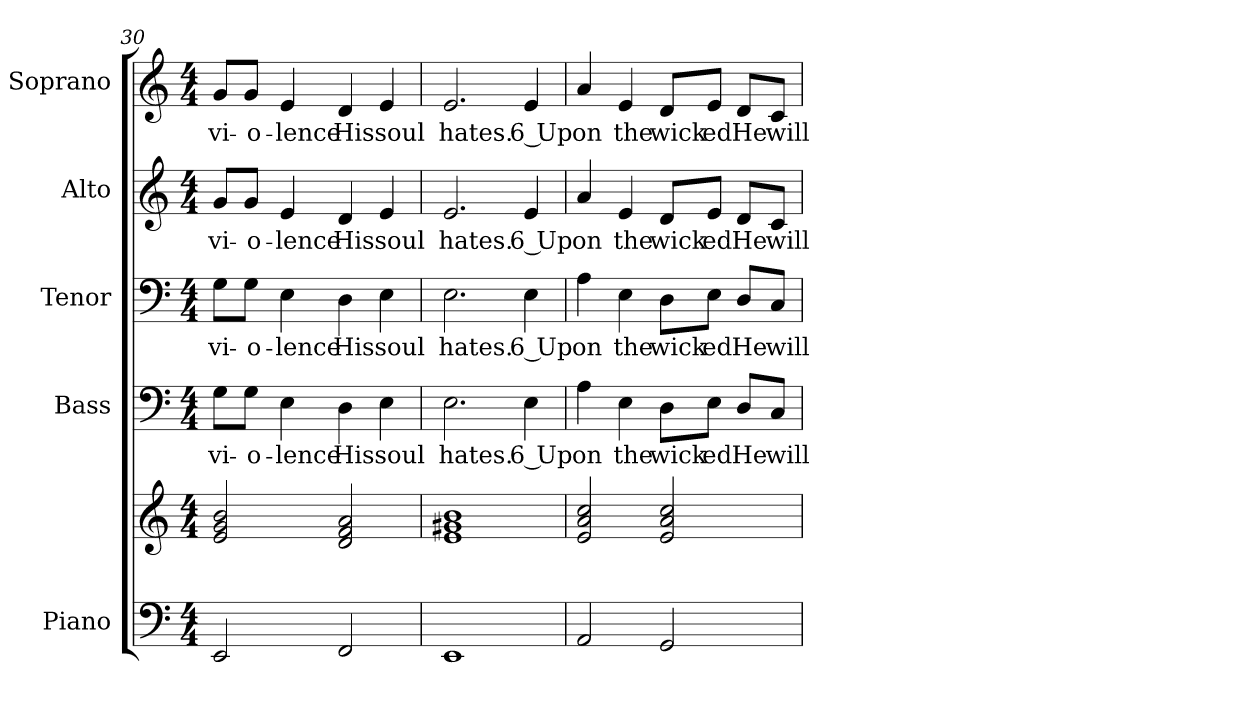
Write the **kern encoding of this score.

**kern	**kern	**kern	**text	**kern	**text	**kern	**text	**kern	**text
*part5	*part5	*part4	*part4	*part3	*part3	*part2	*part2	*part1	*part1
*staff6	*staff5	*staff4	*staff4	*staff3	*staff3	*staff2	*staff2	*staff1	*staff1
*I"Piano	*	*I"Bass	*	*I"Tenor	*	*I"Alto	*	*I"Soprano	*
*I'Pno.	*	*I'B.	*	*I'T.	*	*I'A.	*	*I'S.	*
*clefF4	*clefG2	*clefF4	*	*clefF4	*	*clefG2	*	*clefG2	*
*k[]	*k[]	*k[]	*	*k[]	*	*k[]	*	*k[]	*
*C:	*C:	*C:	*	*C:	*	*C:	*	*C:	*
*M4/4	*M4/4	*M4/4	*	*M4/4	*	*M4/4	*	*M4/4	*
=30	=30	=30	=30	=30	=30	=30	=30	=30	=30
!	!	!	!LO:LY:b:color=#000000	!	!	!	!	!	!
!	!	!	!	!	!LO:LY:b:color=#000000	!	!	!	!
!	!	!	!	!	!	!	!LO:LY:b:color=#000000	!	!
!	!	!	!	!	!	!	!	!	!LO:LY:b:color=#000000
2EEi/	2ei/ 2gi 2bi	8Gi\L	vi-	8Gi\L	vi-	8gi/L	vi-	8gi/L	vi-
!	!	!	!LO:LY:b:color=#000000	!	!	!	!	!	!
!	!	!	!	!	!LO:LY:b:color=#000000	!	!	!	!
!	!	!	!	!	!	!	!LO:LY:b:color=#000000	!	!
!	!	!	!	!	!	!	!	!	!LO:LY:b:color=#000000
.	.	8Gi\J	-o-	8Gi\J	-o-	8gi/J	-o-	8gi/J	-o-
!	!	!	!LO:LY:b:color=#000000	!	!	!	!	!	!
!	!	!	!	!	!LO:LY:b:color=#000000	!	!	!	!
!	!	!	!	!	!	!	!LO:LY:b:color=#000000	!	!
!	!	!	!	!	!	!	!	!	!LO:LY:b:color=#000000
.	.	4Ei\	-lence	4Ei\	-lence	4ei/	-lence	4ei/	-lence
!	!	!	!LO:LY:b:color=#000000	!	!	!	!	!	!
!	!	!	!	!	!LO:LY:b:color=#000000	!	!	!	!
!	!	!	!	!	!	!	!LO:LY:b:color=#000000	!	!
!	!	!	!	!	!	!	!	!	!LO:LY:b:color=#000000
2FFi/	2di/ 2fi 2ai	4Di\	His	4Di\	His	4di/	His	4di/	His
!	!	!	!LO:LY:b:color=#000000	!	!	!	!	!	!
!	!	!	!	!	!LO:LY:b:color=#000000	!	!	!	!
!	!	!	!	!	!	!	!LO:LY:b:color=#000000	!	!
!	!	!	!	!	!	!	!	!	!LO:LY:b:color=#000000
.	.	4Ei\	soul	4Ei\	soul	4ei/	soul	4ei/	soul
!!LO:PB:g=z
=31	=31	=31	=31	=31	=31	=31	=31	=31	=31
!	!	!	!LO:LY:b:color=#000000	!	!	!	!	!	!
!	!	!	!	!	!LO:LY:b:color=#000000	!	!	!	!
!	!	!	!	!	!	!	!LO:LY:b:color=#000000	!	!
!	!	!	!	!	!	!	!	!	!LO:LY:b:color=#000000
1EEi	1ei 1g#Xi 1bi	2.Ei\	hates.	2.Ei\	hates.	2.ei/	hates.	2.ei/	hates.
!	!	!	!LO:LY:b:color=#000000	!	!	!	!	!	!
!	!	!	!	!	!LO:LY:b:color=#000000	!	!	!	!
!	!	!	!	!	!	!	!LO:LY:b:color=#000000	!	!
!	!	!	!	!	!	!	!	!	!LO:LY:b:color=#000000
.	.	4Ei\	6 Up	4Ei\	6 Up	4ei/	6 Up	4ei/	6 Up
=32	=32	=32	=32	=32	=32	=32	=32	=32	=32
!	!	!	!LO:LY:b:color=#000000	!	!	!	!	!	!
!	!	!	!	!	!LO:LY:b:color=#000000	!	!	!	!
!	!	!	!	!	!	!	!LO:LY:b:color=#000000	!	!
!	!	!	!	!	!	!	!	!	!LO:LY:b:color=#000000
2AAi/	2ei/ 2ai 2cci	4Ai\	on	4Ai\	on	4ai/	on	4ai/	on
!	!	!	!LO:LY:b:color=#000000	!	!	!	!	!	!
!	!	!	!	!	!LO:LY:b:color=#000000	!	!	!	!
!	!	!	!	!	!	!	!LO:LY:b:color=#000000	!	!
!	!	!	!	!	!	!	!	!	!LO:LY:b:color=#000000
.	.	4Ei\	the	4Ei\	the	4ei/	the	4ei/	the
!	!	!	!LO:LY:b:color=#000000	!	!	!	!	!	!
!	!	!	!	!	!LO:LY:b:color=#000000	!	!	!	!
!	!	!	!	!	!	!	!LO:LY:b:color=#000000	!	!
!	!	!	!	!	!	!	!	!	!LO:LY:b:color=#000000
2GGi/	2ei/ 2ai 2cci	8Di\L	wick	8Di\L	wick	8di/L	wick	8di/L	wick
!	!	!	!LO:LY:b:color=#000000	!	!	!	!	!	!
!	!	!	!	!	!LO:LY:b:color=#000000	!	!	!	!
!	!	!	!	!	!	!	!LO:LY:b:color=#000000	!	!
!	!	!	!	!	!	!	!	!	!LO:LY:b:color=#000000
.	.	8Ei\J	ed	8Ei\J	ed	8ei/J	ed	8ei/J	ed
!	!	!	!LO:LY:b:color=#000000	!	!	!	!	!	!
!	!	!	!	!	!LO:LY:b:color=#000000	!	!	!	!
!	!	!	!	!	!	!	!LO:LY:b:color=#000000	!	!
!	!	!	!	!	!	!	!	!	!LO:LY:b:color=#000000
.	.	8Di/L	He	8Di/L	He	8di/L	He	8di/L	He
!	!	!	!LO:LY:b:color=#000000	!	!	!	!	!	!
!	!	!	!	!	!LO:LY:b:color=#000000	!	!	!	!
!	!	!	!	!	!	!	!LO:LY:b:color=#000000	!	!
!	!	!	!	!	!	!	!	!	!LO:LY:b:color=#000000
.	.	8Ci/J	will	8Ci/J	will	8ci/J	will	8ci/J	will
=	=	=	=	=	=	=	=	=	=
*-	*-	*-	*-	*-	*-	*-	*-	*-	*-
